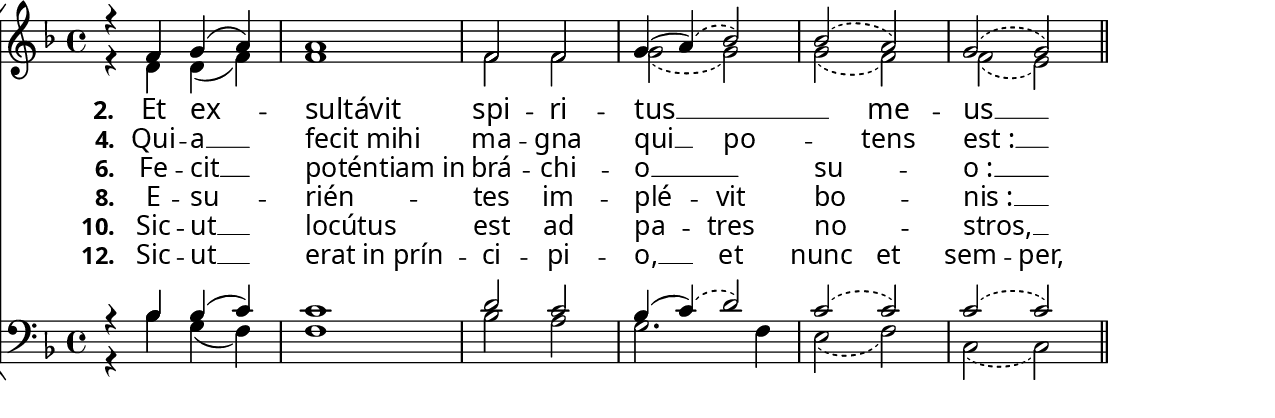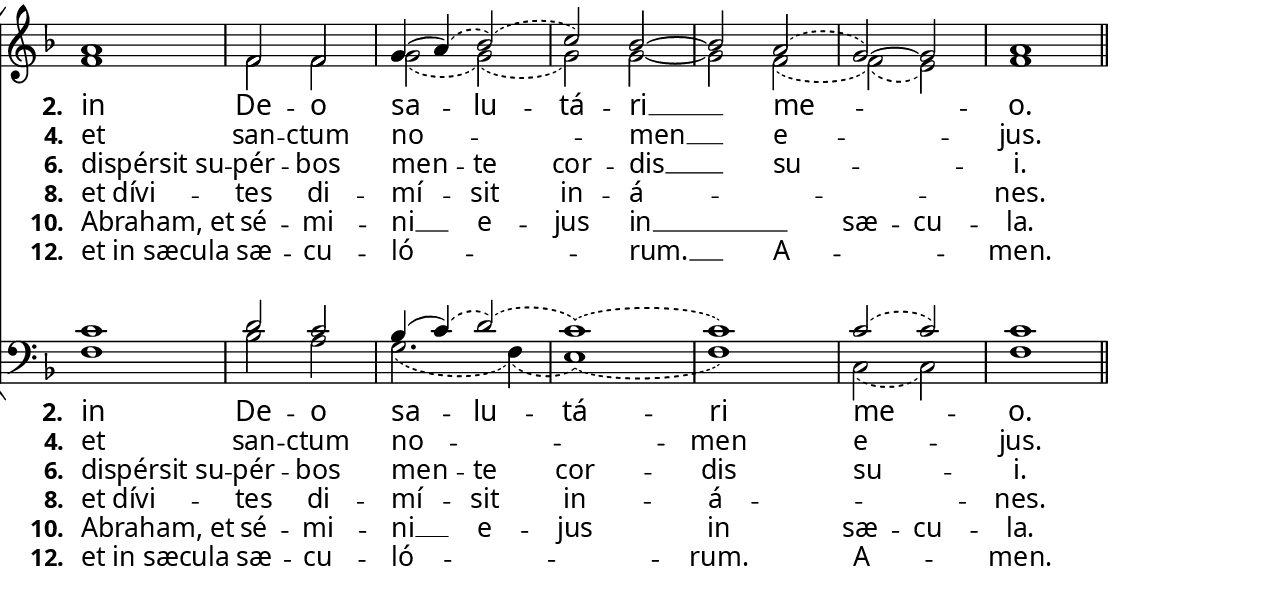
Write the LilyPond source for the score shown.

\version "2.18.2"

\header {
  %title = "Magnificat 1 D2 - Falso Bordone"
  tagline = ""
  composer = "SMC"
}
\include "lilypond-book-preamble.ly"

#(set-default-paper-size "letter")

\paper {
  %myStaffSize = #19
  myStaffSize = #24
  indent = 0\mm
  %line-width = 7.5\in
  line-width = 8.5\in - 72\pt
  %ragged-right = ##t
  force-assignment = #""
  line-width = #(- line-width (* mm  3.000000))
  #(define fonts
   (make-pango-font-tree "Garamond Premier Pro"
                         "Garamond Premier Pro"
                         "Garamond Premier Pro"
                          (/ myStaffSize 23)))
}

\layout {
}

global = {
  \key f \major
  \time 4/4
}

sopMusic = \relative c' {
  r4 f g( a) | a1 | f2 f | g4( 
  \slurDashed
  a )(
  \set melismaBusyProperties = #'()
  bes2) | bes( a) | g( g) \bar "||"
  a1 | f2 f | 
  \slurSolid \unset melismaBusyProperties
  g4(\slurDashed a)(
  \set melismaBusyProperties = #'()
  bes2)( c) bes~ | bes a( g) ~ g | a1 \bar "||"
}
sopWords = \lyricmode {

}

altoMusic = \relative c' {
  r4 d d( f) | f1 | f2 f2 |
  \set melismaBusyProperties = #'()
  \slurDashed
  g2( g) | g2( f) | f( e) \bar "||"
  f1 | f2 f | g2( g)( | g) g ~ | g f( | f)( e) | f1 \bar "||"
}

tenorMusic = \relative c' {
  r4 bes bes( c) | c1 | d2 c | bes4(
  \set melismaBusyProperties = #'()
  \slurDashed
  c)( d2) | c( c) | c( c) \bar "||"
  \slurSolid
  c1 | d2 c | bes4(\slurDashed c)( d2)( c1)( c) | c2( c2) | c1 \bar "||"
}

bassMusic = \relative c' {
  r4 bes g( f) | f1 | bes2 a | g2. f4 |
  \set melismaBusyProperties = #'()
  \slurDashed
  e2( f) | c2( c2) \bar "||"
  f1 | bes2 a | g2.( f4)( e1)( f) | c2( c) | f1 \bar "||" 
}

hiddenMusic = \relative c' {
\hideNotes
  \repeat unfold 6 { \skip1 } 
  \unset melismaBusyProperties
  f1 | bes2 a | g4( g) f2 e1 f | c2 c | f1 \bar "||" 
\unHideNotes
}

hiddenWords = \lyricmode {
  \markup\italic"→ 3."
}
hiddenWordsII = \lyricmode {
  \markup\italic"→ 5."
}
hiddenWordsIII = \lyricmode {
  \markup\italic"→ 7."
}
hiddenWordsIV = \lyricmode {
  \markup\italic"→ 9."
}
hiddenWordsV = \lyricmode {
  \markup\italic"→ 11."
}

altoWords = \lyricmode {
%  \override StanzaNumber #'font-name = #"Garamond Premier Pro"
%  \override LyricText #'font-name = #"Garamond Premier Pro"
  \set fontSize = #0.5
  \set stanza = #"2. "
  %\set vocalName = "2. "
  %\set shortVocalName = "2. "
  Et ex --
  \once \override LyricText #'self-alignment-X = #LEFT
  sultávit | spi -- ri -- tus __ _ _ me -- us __ _
  \set stanza = #"2. "
  \once \override LyricText #'self-alignment-X = #LEFT
  in | De -- o | sa -- lu -- tá -- ri __ _ me -- _ _ o.
}
altoWordsII = \lyricmode {
%  \override StanzaNumber #'font-name = #"Garamond Premier Pro"
%  \override LyricText #'font-name = #"Garamond Premier Pro"
  \set stanza = #"4. "
  Qui -- a __
  \once \override LyricText #'self-alignment-X = #LEFT
  fecit_mihi | ma -- gna | qui __ po -- _ tens | est_: __ _ |
  \set stanza = #"4. "
  \once \override LyricText #'self-alignment-X = #LEFT
  et | san -- ctum | no -- _ _ men __ _ e -- _ _ jus.
}
altoWordsIII = \lyricmode {
%  \override StanzaNumber #'font-name = #"Garamond Premier Pro"
%  \override LyricText #'font-name = #"Garamond Premier Pro"
  \set stanza = #"6. "
  Fe -- cit __ |
  \once \override LyricText #'self-alignment-X = #LEFT
  poténtiam_in | brá -- chi -- o __ _ | su -- _ o_: __ _ |
  \set stanza = #"6. "
  \once \override LyricText #'self-alignment-X = #LEFT
  dispérsit_su -- pér -- bos | men -- te | cor -- dis __ _ su -- _ _ | i.
}
altoWordsIV = \lyricmode {
%  \override StanzaNumber #'font-name = #"Garamond Premier Pro"
%  \override LyricText #'font-name = #"Garamond Premier Pro"
  \set stanza = #"8. "
  E -- su --
  \once \override LyricText #'self-alignment-X = #LEFT
  rién -- tes im -- plé -- vit | bo -- _ nis_: __ _ |
  \set stanza = #"8. "
  \once \override LyricText #'self-alignment-X = #LEFT
  et_dívi -- tes di -- mí -- sit in -- á -- _ _ _ _ | nes.
}
altoWordsV = \lyricmode {
%  \override StanzaNumber #'font-name = #"Garamond Premier Pro"
%  \override LyricText #'font-name = #"Garamond Premier Pro"
  \set stanza = #"10. "
  Sic -- ut __ |
  \once \override LyricText #'self-alignment-X = #LEFT
  locútus | est ad | pa -- tres | no -- _ stros, __ _ |
  \set stanza = #"10. "
  \once \override LyricText #'self-alignment-X = #LEFT
  Abraham,_et | sé -- mi -- ni __ e -- jus in __ _ _ | sæ -- cu -- | la.
}
altoWordsVI = \lyricmode {
%  \override StanzaNumber #'font-name = #"Garamond Premier Pro"
%  \override LyricText #'font-name = #"Garamond Premier Pro"
  \set stanza = #"12. "
  Sic -- ut __ |
  \once \override LyricText #'self-alignment-X = #LEFT
  erat_in_prín -- ci -- pi -- o, __ et | nunc et | sem -- per, |
  \set stanza = #"12. "
  \once \override LyricText #'self-alignment-X = #LEFT
  et_in_sæcula | sæ -- cu -- | ló -- _ _ rum. __ _ A -- _ _ | men.
}

bassWords = \lyricmode {
%  \override StanzaNumber #'font-name = #"Garamond Premier Pro"
%  \override LyricText #'font-name = #"Garamond Premier Pro"
  \set fontSize = #0.5
  \set stanza = #"2. "
  %\set vocalName = "2. "
  %\set shortVocalName = "2. "
%  Et ex --
%  \once \override LyricText #'self-alignment-X = #LEFT
%  sultávit | spi -- ri -- tus __ _ _ me -- us __ _
%  \set stanza = #"2. "
  \once \override LyricText #'self-alignment-X = #LEFT
  in | De -- o | sa -- lu -- tá -- ri | me -- _ o.
}
bassWordsII = \lyricmode {
%  \override StanzaNumber #'font-name = #"Garamond Premier Pro"
%  \override LyricText #'font-name = #"Garamond Premier Pro"
  \set stanza = #"4. "
%  Qui -- a __
%  \once \override LyricText #'self-alignment-X = #LEFT
%  fecit_mihi | ma -- gna | qui __ po -- _ | tens est_: __ _ |
%  \set stanza = #"4. "
  \once \override LyricText #'self-alignment-X = #LEFT
  et | san -- ctum | no -- _ _ men | e -- _ jus.
}
bassWordsIII = \lyricmode {
%  \override StanzaNumber #'font-name = #"Garamond Premier Pro"
%  \override LyricText #'font-name = #"Garamond Premier Pro"
  \set stanza = #"6. "
%  Fe -- cit __ |
%  \once \override LyricText #'self-alignment-X = #LEFT
%  poténtiam_in | brá -- chi -- o __ _ | su -- _ o_: __ _ |
%  \set stanza = #"6. "
  \once \override LyricText #'self-alignment-X = #LEFT
  dispérsit_su -- pér -- bos | men -- te | cor -- dis | su -- _ | i.
}
bassWordsIV = \lyricmode {
%  \override StanzaNumber #'font-name = #"Garamond Premier Pro"
%  \override LyricText #'font-name = #"Garamond Premier Pro"
  \set stanza = #"8. "
%  E -- su --
%  \once \override LyricText #'self-alignment-X = #LEFT
%  rién -- tes im -- plé -- vit | bo -- _ nis_: __ _ |
%  \set stanza = #"8. "
  \once \override LyricText #'self-alignment-X = #LEFT
  et_dívi -- tes di -- mí -- sit in -- á -- _ _ | nes.
}
bassWordsV = \lyricmode {
%  \override StanzaNumber #'font-name = #"Garamond Premier Pro"
%  \override LyricText #'font-name = #"Garamond Premier Pro"
  \set stanza = #"10. "
%  Sic -- ut __ |
%  \once \override LyricText #'self-alignment-X = #LEFT
%  locútus | est ad | pa -- tres | no -- _ stros, __ _ |
%  \set stanza = #"10. "
  \once \override LyricText #'self-alignment-X = #LEFT
  Abraham,_et | sé -- mi -- ni __ e -- jus in | sæ -- cu -- | la.
}
bassWordsVI = \lyricmode {
%  \override StanzaNumber #'font-name = #"Garamond Premier Pro"
%  \override LyricText #'font-name = #"Garamond Premier Pro"
  \set stanza = #"12. "
%  Sic -- ut __ |
%  \once \override LyricText #'self-alignment-X = #LEFT
%  erat_in_prín -- ci -- pi -- o, __ et | nunc et | sem -- per, |
%  \set stanza = #"12. "
  \once \override LyricText #'self-alignment-X = #LEFT
  et_in_sæcula | sæ -- cu -- | ló -- _ _ rum. | A -- _ | men.
}


\score {
  \new ChoirStaff <<
    %\new Lyrics = "sopranos"
    \new Staff = "women" <<
      \new Voice = "sopranos"{
        \voiceOne
        << \global \sopMusic >>
      }
      \new Voice = "altos" {
        \voiceTwo
        << \global \altoMusic >>
      }
    >>
    
    \new Lyrics = "altos"
    \new Lyrics = "altosII"
    \new Lyrics = "altosIII"
    \new Lyrics = "altosIV"
    \new Lyrics = "altosV"
    \new Lyrics = "altosVI"

    \new Staff = "men" <<
      \clef bass
      \new Voice = "tenors" {
        \voiceThree
        << \global \tenorMusic >>
      }
	    \new Voice = "bass"{
		    \voiceFour
		    << \global \bassMusic >>
	    }
      \new Voice = "hidden" {
        \voiceThree
        \override Slur #'transparent = ##t
        << \global \hiddenMusic >>
      }
    >>
    \new Lyrics = "bass"
    \new Lyrics = "bassII"
    \new Lyrics = "bassIII"
    \new Lyrics = "bassIV"
    \new Lyrics = "bassV"
    \new Lyrics = "bassVI"
    
    \context Lyrics = "altos" \lyricsto "sopranos" \altoWords
	%\context Lyrics = "altos" \lyricsto "hidden" \hiddenWords
    \context Lyrics = "altosII" \lyricsto "sopranos" \altoWordsII
	%\context Lyrics = "altosII" \lyricsto "hidden" \hiddenWordsII
    \context Lyrics = "altosIII" \lyricsto "sopranos" \altoWordsIII
	%\context Lyrics = "altosIII" \lyricsto "hidden" \hiddenWordsIII
    \context Lyrics = "altosIV" \lyricsto "sopranos" \altoWordsIV
	%\context Lyrics = "altosIV" \lyricsto "hidden" \hiddenWordsIV
    \context Lyrics = "altosV" \lyricsto "sopranos" \altoWordsV
	%\context Lyrics = "altosV" \lyricsto "hidden" \hiddenWordsV
    \context Lyrics = "altosVI" \lyricsto "sopranos" \altoWordsVI

    \context Lyrics = "bass" \lyricsto "hidden" \bassWords
    \context Lyrics = "bassII" \lyricsto "hidden" \bassWordsII
    \context Lyrics = "bassIII" \lyricsto "hidden" \bassWordsIII
    \context Lyrics = "bassIV" \lyricsto "hidden" \bassWordsIV
    \context Lyrics = "bassV" \lyricsto "hidden" \bassWordsV
    \context Lyrics = "bassVI" \lyricsto "hidden" \bassWordsVI
  >>
  \layout {
    \context {
      \Staff
      %\remove "Time_signature_engraver"
    }
  }
}

